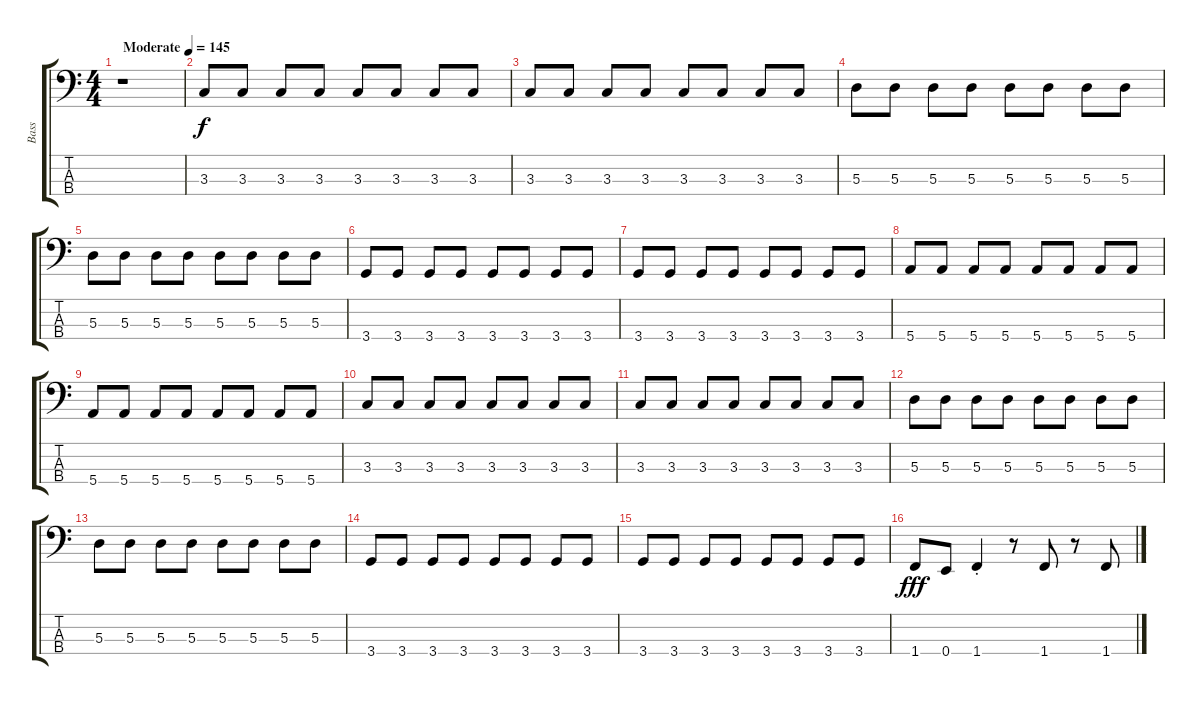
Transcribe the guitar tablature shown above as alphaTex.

\track ("Bass" "Bass") {instrument electricbasspick}
\staff {score tabs}
\tuning (G2 D2 A1 E1) {hide}
\ts (4 4)
\tempo (145 "Moderate")
\clef f4
\ks c
r.1{dy f instrument electricbasspick} |
3.3.8 3.3.8 3.3.8 3.3.8 3.3.8 3.3.8 3.3.8 3.3.8 |
3.3.8 3.3.8 3.3.8 3.3.8 3.3.8 3.3.8 3.3.8 3.3.8 |
5.3.8 5.3.8 5.3.8 5.3.8 5.3.8 5.3.8 5.3.8 5.3.8 |
5.3.8 5.3.8 5.3.8 5.3.8 5.3.8 5.3.8 5.3.8 5.3.8 |
3.4.8 3.4.8 3.4.8 3.4.8 3.4.8 3.4.8 3.4.8 3.4.8 |
3.4.8 3.4.8 3.4.8 3.4.8 3.4.8 3.4.8 3.4.8 3.4.8 |
5.4.8 5.4.8 5.4.8 5.4.8 5.4.8 5.4.8 5.4.8 5.4.8 |
5.4.8 5.4.8 5.4.8 5.4.8 5.4.8 5.4.8 5.4.8 5.4.8 |
3.3.8 3.3.8 3.3.8 3.3.8 3.3.8 3.3.8 3.3.8 3.3.8 |
3.3.8 3.3.8 3.3.8 3.3.8 3.3.8 3.3.8 3.3.8 3.3.8 |
5.3.8 5.3.8 5.3.8 5.3.8 5.3.8 5.3.8 5.3.8 5.3.8 |
5.3.8 5.3.8 5.3.8 5.3.8 5.3.8 5.3.8 5.3.8 5.3.8 |
3.4.8 3.4.8 3.4.8 3.4.8 3.4.8 3.4.8 3.4.8 3.4.8 |
3.4.8 3.4.8 3.4.8 3.4.8 3.4.8 3.4.8 3.4.8 3.4.8 |
1.4.8{dy fff} 0.4.8 1.4{st}.4 r.8 1.4.8 r.8 1.4.8
